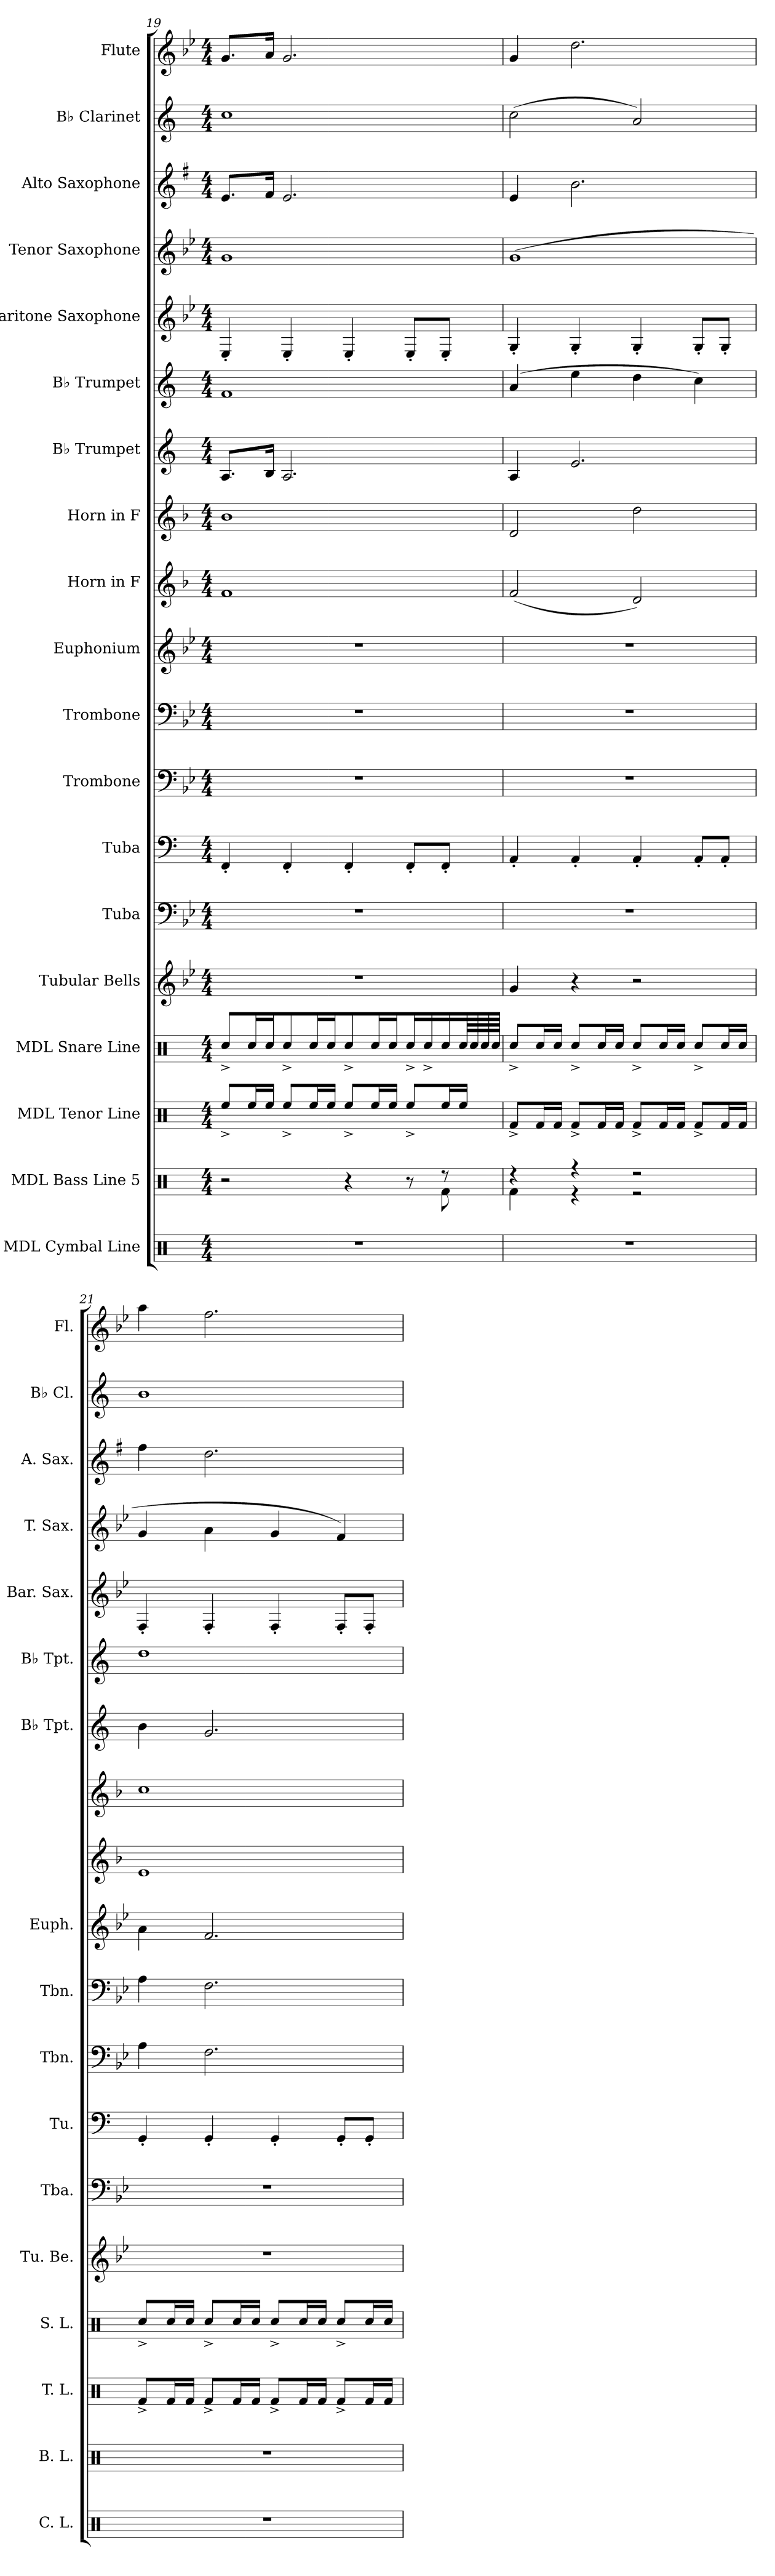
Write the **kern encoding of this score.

**kern	**kern	**kern	**kern	**kern	**kern	**kern	**kern	**kern	**kern	**kern	**kern	**kern	**kern	**kern	**kern	**kern	**kern	**kern
*part19	*part18	*part17	*part16	*part15	*part14	*part13	*part12	*part11	*part10	*part9	*part8	*part7	*part6	*part5	*part4	*part3	*part2	*part1
*staff19	*staff18	*staff17	*staff16	*staff15	*staff14	*staff13	*staff12	*staff11	*staff10	*staff9	*staff8	*staff7	*staff6	*staff5	*staff4	*staff3	*staff2	*staff1
*I"MDL Cymbal Line	*I"MDL Bass Line 5	*I"MDL Tenor Line	*I"MDL Snare Line	*I"Tubular Bells	*I"Tuba	*I"Tuba	*I"Trombone	*I"Trombone	*I"Euphonium	*I"Horn in F	*I"Horn in F	*I"B♭ Trumpet	*I"B♭ Trumpet	*I"Baritone Saxophone	*I"Tenor Saxophone	*I"Alto Saxophone	*I"B♭ Clarinet	*I"Flute
*I'C. L.	*I'B. L.	*I'T. L.	*I'S. L.	*I'Tu. Be.	*I'Tba.	*I'Tu.	*I'Tbn.	*I'Tbn.	*I'Euph.	*	*	*I'B♭ Tpt.	*I'B♭ Tpt.	*I'Bar. Sax.	*I'T. Sax.	*I'A. Sax.	*I'B♭ Cl.	*I'Fl.
!!LO:PB:g=z
*clefX	*clefX	*clefX	*clefX	*clefG2	*clefF4	*clefF4	*clefF4	*clefF4	*clefG2	*clefG2	*clefG2	*clefG2	*clefG2	*clefG2	*clefG2	*clefG2	*clefG2	*clefG2
*	*	*	*	*	*	*ITrd1c2	*	*	*ITrd8c14	*ITrd4c7	*ITrd4c7	*ITrd1c2	*ITrd1c2	*ITrd12c21	*ITrd8c14	*ITrd5c9	*ITrd1c2	*
*k[]	*k[]	*k[]	*k[]	*k[b-e-]	*k[b-e-]	*k[b-e-]	*k[b-e-]	*k[b-e-]	*k[b-e-]	*k[b-e-]	*k[b-e-]	*k[b-e-]	*k[b-e-]	*k[b-e-]	*k[b-e-]	*k[b-e-]	*k[b-e-]	*k[b-e-]
*M4/4	*M4/4	*M4/4	*M4/4	*M4/4	*M4/4	*M4/4	*M4/4	*M4/4	*M4/4	*M4/4	*M4/4	*M4/4	*M4/4	*M4/4	*M4/4	*M4/4	*M4/4	*M4/4
=19	=19	=19	=19	=19	=19	=19	=19	=19	=19	=19	=19	=19	=19	=19	=19	=19	=19	=19
*	*^	*	*	*	*	*	*	*	*	*	*	*	*	*	*	*	*	*
1r	2r	2..ryy	8Ree^/L	8Rcc^/L	1r	1r	4EE-'/	1r	1r	1r	1B-	1e-	8.G/L	1e-	4EE-'/	1G	8.G/L	1b-	8.g/L
.	.	.	16Ree/L	16Rcc/L	.	.	.	.	.	.	.	.	.	.	.	.	.	.	.
.	.	.	16Ree/JJ	16Rcc/JJ	.	.	.	.	.	.	.	.	16A/Jk	.	.	.	16A/Jk	.	16a/Jk
.	.	.	8Ree^/L	8Rcc^/L	.	.	4EE-'/	.	.	.	.	.	2.G/	.	4EE-'/	.	2.G/	.	2.g/
.	.	.	16Ree/L	16Rcc/L	.	.	.	.	.	.	.	.	.	.	.	.	.	.	.
.	.	.	16Ree/JJ	16Rcc/JJ	.	.	.	.	.	.	.	.	.	.	.	.	.	.	.
.	4r	.	8Ree^/L	8Rcc^/L	.	.	4EE-'/	.	.	.	.	.	.	.	4EE-'/	.	.	.	.
.	.	.	16Ree/L	16Rcc/L	.	.	.	.	.	.	.	.	.	.	.	.	.	.	.
.	.	.	16Ree/JJ	16Rcc/JJ	.	.	.	.	.	.	.	.	.	.	.	.	.	.	.
*	*	*	*	*tremolo	*	*	*	*	*	*	*	*	*	*	*	*	*	*	*
.	8r	.	8Ree^/L	16Rcc^/LL	.	.	8EE-'/L	.	.	.	.	.	.	.	8EE-'/L	.	.	.	.
.	.	.	.	16Rcc^/	.	.	.	.	.	.	.	.	.	.	.	.	.	.	.
*	*	*	*	*Xtremolo	*	*	*	*	*	*	*	*	*	*	*	*	*	*	*
.	8r	8Rf\	16Ree/L	16Rcc/L	.	.	8EE-'/J	.	.	.	.	.	.	.	8EE-'/J	.	.	.	.
*	*	*	*	*tremolo	*	*	*	*	*	*	*	*	*	*	*	*	*	*	*
.	.	.	16Ree/JJ	64Rcc/	.	.	.	.	.	.	.	.	.	.	.	.	.	.	.
.	.	.	.	64Rcc/	.	.	.	.	.	.	.	.	.	.	.	.	.	.	.
.	.	.	.	64Rcc/	.	.	.	.	.	.	.	.	.	.	.	.	.	.	.
.	.	.	.	64Rcc/JJJJ	.	.	.	.	.	.	.	.	.	.	.	.	.	.	.
*	*	*	*	*Xtremolo	*	*	*	*	*	*	*	*	*	*	*	*	*	*	*
=20	=20	=20	=20	=20	=20	=20	=20	=20	=20	=20	=20	=20	=20	=20	=20	=20	=20	=20	=20
1r	4r	4Rf\	8Rf^/L	8Rcc^/L	4g/	1r	4GG'/	1r	1r	1r	(<2B-/	2G/	4G/	(>4g/	4GG'/	(>1G	4G/	(>2b-\	4g/
.	.	.	16Rf/L	16Rcc/L	.	.	.	.	.	.	.	.	.	.	.	.	.	.	.
.	.	.	16Rf/JJ	16Rcc/JJ	.	.	.	.	.	.	.	.	.	.	.	.	.	.	.
.	4r	4r	8Rf^/L	8Rcc^/L	4r	.	4GG'/	.	.	.	.	.	2.d/	4dd\	4GG'/	.	2.d\	.	2.dd\
.	.	.	16Rf/L	16Rcc/L	.	.	.	.	.	.	.	.	.	.	.	.	.	.	.
.	.	.	16Rf/JJ	16Rcc/JJ	.	.	.	.	.	.	.	.	.	.	.	.	.	.	.
.	2r	2r	8Rf^/L	8Rcc^/L	2r	.	4GG'/	.	.	.	2G/)	2g\	.	4cc\	4GG'/	.	.	2g/)	.
.	.	.	16Rf/L	16Rcc/L	.	.	.	.	.	.	.	.	.	.	.	.	.	.	.
.	.	.	16Rf/JJ	16Rcc/JJ	.	.	.	.	.	.	.	.	.	.	.	.	.	.	.
.	.	.	8Rf^/L	8Rcc^/L	.	.	8GG'/L	.	.	.	.	.	.	4b-\)	8GG'/L	.	.	.	.
.	.	.	16Rf/L	16Rcc/L	.	.	8GG'/J	.	.	.	.	.	.	.	8GG'/J	.	.	.	.
.	.	.	16Rf/JJ	16Rcc/JJ	.	.	.	.	.	.	.	.	.	.	.	.	.	.	.
*	*v	*v	*	*	*	*	*	*	*	*	*	*	*	*	*	*	*	*	*
=21	=21	=21	=21	=21	=21	=21	=21	=21	=21	=21	=21	=21	=21	=21	=21	=21	=21	=21
1r	1r	8Rf^/L	8Rcc^/L	1r	1r	4FF'/	4A\	4A\	4A\	1A	1f	4a\	1cc	4FF'/	4G/	4a\	1a	4aa\
.	.	16Rf/L	16Rcc/L	.	.	.	.	.	.	.	.	.	.	.	.	.	.	.
.	.	16Rf/JJ	16Rcc/JJ	.	.	.	.	.	.	.	.	.	.	.	.	.	.	.
.	.	8Rf^/L	8Rcc^/L	.	.	4FF'/	2.F\	2.F\	2.F/	.	.	2.f/	.	4FF'/	4A\	2.f\	.	2.ff\
.	.	16Rf/L	16Rcc/L	.	.	.	.	.	.	.	.	.	.	.	.	.	.	.
.	.	16Rf/JJ	16Rcc/JJ	.	.	.	.	.	.	.	.	.	.	.	.	.	.	.
.	.	8Rf^/L	8Rcc^/L	.	.	4FF'/	.	.	.	.	.	.	.	4FF'/	4G/	.	.	.
.	.	16Rf/L	16Rcc/L	.	.	.	.	.	.	.	.	.	.	.	.	.	.	.
.	.	16Rf/JJ	16Rcc/JJ	.	.	.	.	.	.	.	.	.	.	.	.	.	.	.
.	.	8Rf^/L	8Rcc^/L	.	.	8FF'/L	.	.	.	.	.	.	.	8FF'/L	4F/)	.	.	.
.	.	16Rf/L	16Rcc/L	.	.	8FF'/J	.	.	.	.	.	.	.	8FF'/J	.	.	.	.
.	.	16Rf/JJ	16Rcc/JJ	.	.	.	.	.	.	.	.	.	.	.	.	.	.	.
=	=	=	=	=	=	=	=	=	=	=	=	=	=	=	=	=	=	=
*-	*-	*-	*-	*-	*-	*-	*-	*-	*-	*-	*-	*-	*-	*-	*-	*-	*-	*-
